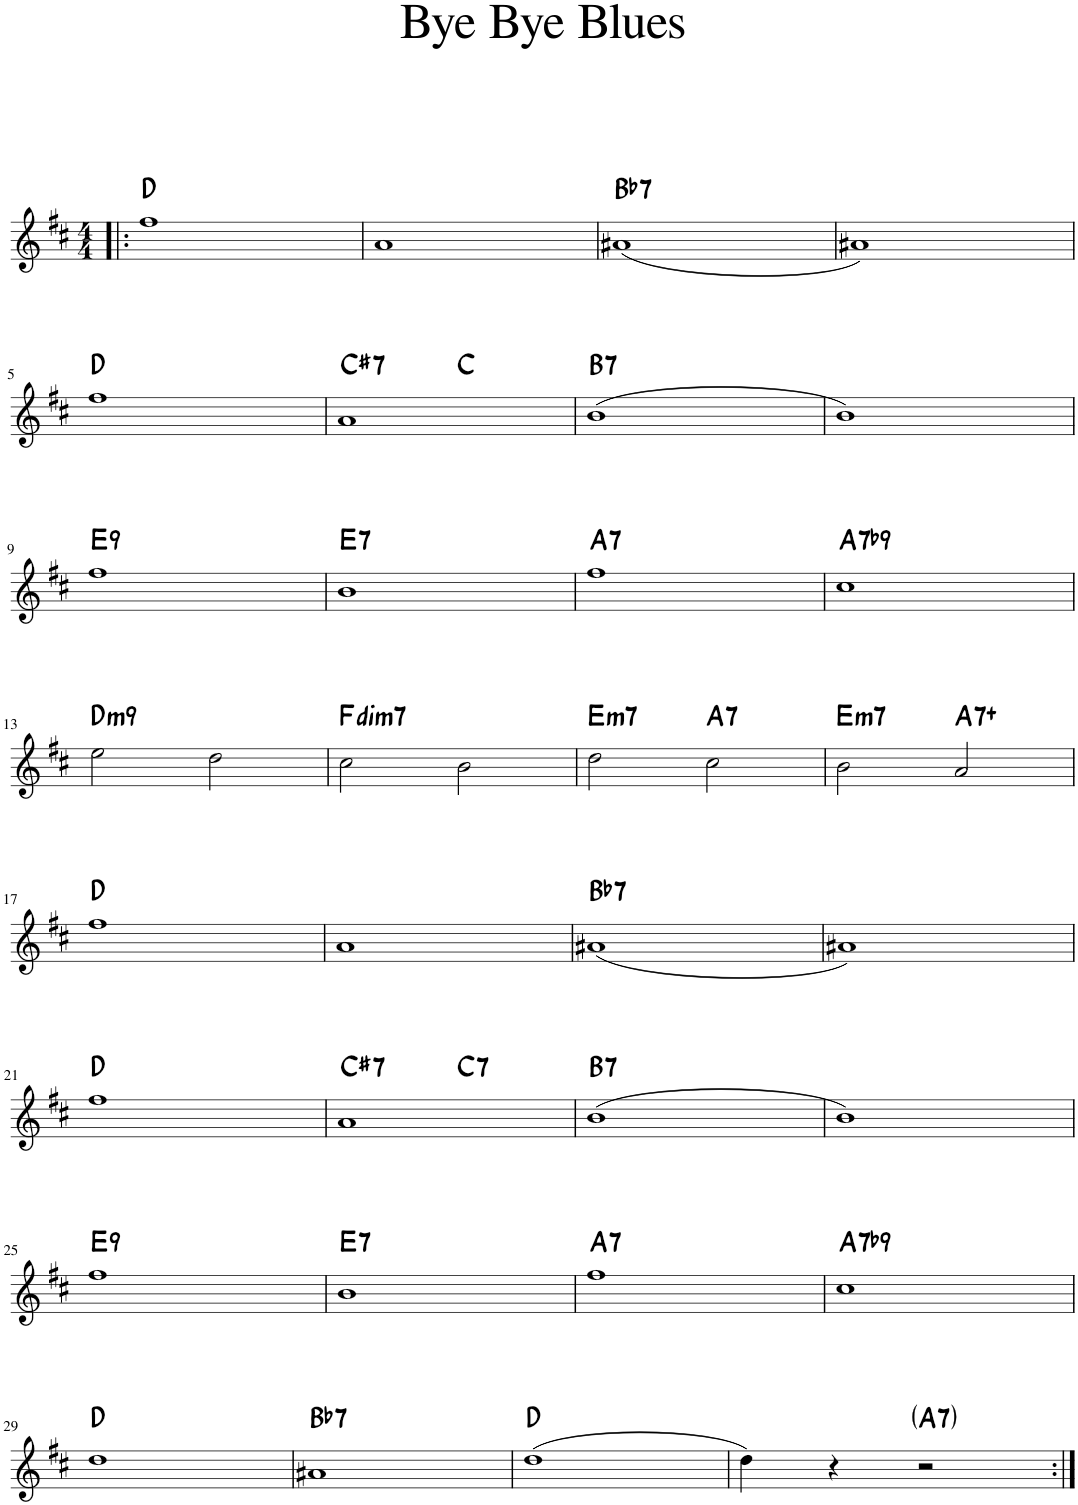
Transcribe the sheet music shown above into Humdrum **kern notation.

**kern	**harte
*part1	*part1
*staff1	*
*I"Piano	*
*I'Pno.	*
*clefG2	*
*k[f#c#]	*
*M4/4	*
=1!|:	=1!|:
1ff#	D:maj
=2	=2
1a	.
=3	=3
!	!LO:H:kt=7
(1a#X	Bb:7
=4	=4
1a#X)	.
!!LO:LB:g=z
=5	=5
1ff#	D:maj
=6	=6
!	!LO:H:kt=7
*^	*
1a	2ryy	C#:7
.	2ryy	C:maj
=7	=7	=7
!	!	!LO:H:kt=7
*v	*v	*
(1b	B:7
=8	=8
1b)	.
!!LO:LB:g=z
=9	=9
!	!LO:H:kt=9
1ff#	E:9
=10	=10
!	!LO:H:kt=7
1b	E:7
=11	=11
!	!LO:H:kt=7
1ff#	A:7
=12	=12
!	!LO:H:kt=7
1cc#	A:7(b9)
!!LO:LB:g=z
=13	=13
!	!LO:H:kt=m9
2ee\	D:min9
2dd\	.
=14	=14
!	!LO:H:kt=dim7
2cc#\	F:dim7
2b\	.
=15	=15
!	!LO:H:kt=m7
2dd\	E:min7
!	!LO:H:kt=7
2cc#\	A:7
=16	=16
!	!LO:H:kt=m7
2b\	E:min7
!	!LO:H:kt=7+
2a/	A:aug(b7)
!!LO:LB:g=z
=17	=17
1ff#	D:maj
=18	=18
1a	.
=19	=19
!	!LO:H:kt=7
(1a#X	Bb:7
=20	=20
1a#X)	.
!!LO:LB:g=z
=21	=21
1ff#	D:maj
=22	=22
!	!LO:H:kt=7
*^	*
1a	2ryy	C#:7
!	!	!LO:H:kt=7
.	2ryy	C:7
=23	=23	=23
!	!	!LO:H:kt=7
*v	*v	*
(1b	B:7
=24	=24
1b)	.
!!LO:LB:g=z
=25	=25
!	!LO:H:kt=9
1ff#	E:9
=26	=26
!	!LO:H:kt=7
1b	E:7
=27	=27
!	!LO:H:kt=7
1ff#	A:7
=28	=28
!	!LO:H:kt=7
1cc#	A:7(b9)
!!LO:LB:g=z
=29	=29
1dd	D:maj
=30	=30
!	!LO:H:kt=7
1a#X	Bb:7
=31	=31
(1dd	D:maj
=32	=32
4dd\)	.
4r	.
!	!LO:H:kt=7
2r	A:7
=:|!	=:|!
*-	*-
